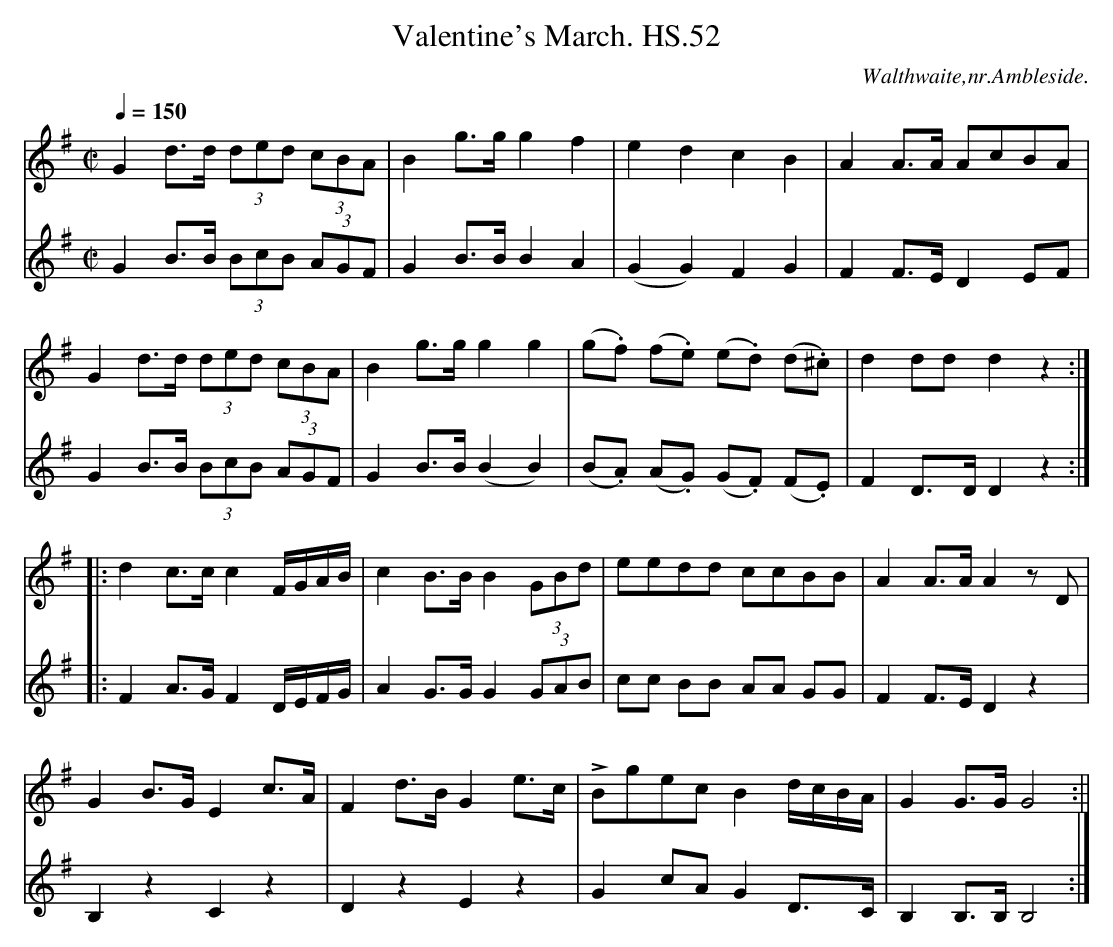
X:1
T:Valentine's March. HS.52
M:C|
Q:1/4=150
O:Walthwaite,nr.Ambleside.
K:Gmaj
V:1
V:2
V:1
G2d>d (3ded (3cBA|B2g>gg2f2|e2d2c2B2|A2A>A AcBA|
G2d>d (3ded (3cBA|B2g>gg2g2|(g.f) (f.e) (e.d) (d.^c)|d2ddd2z2::
d2c>cc2F/2G/2A/2B/2|c2B>BB2 (3GBd|eedd ccBB|A2A>AA2zD|
G2B>GE2c>A|F2d>BG2e>c|!accent!BgecB2d/2c/2B/2A/2|G2G>GG4:||
V:2
G2 B>B (3BcB (3AGF|G2B>B B2A2|(G2G2)F2G2 |F2 F>E D2EF|
G2 B>B (3BcB (3AGF|G2B>B (B2B2)|(B.A) (A.G) (G.F) (F.E)|F2D>DD2z2:|
|:F2A>GF2D/E/F/G/|A2G>GG2 (3GAB|cc BB AA GG |F2F>ED2z2|
B,2 z2 C2 z2|D2 z2 E2 z2 |G2cAG2D>C|B,2 B,>B, B,4:|
